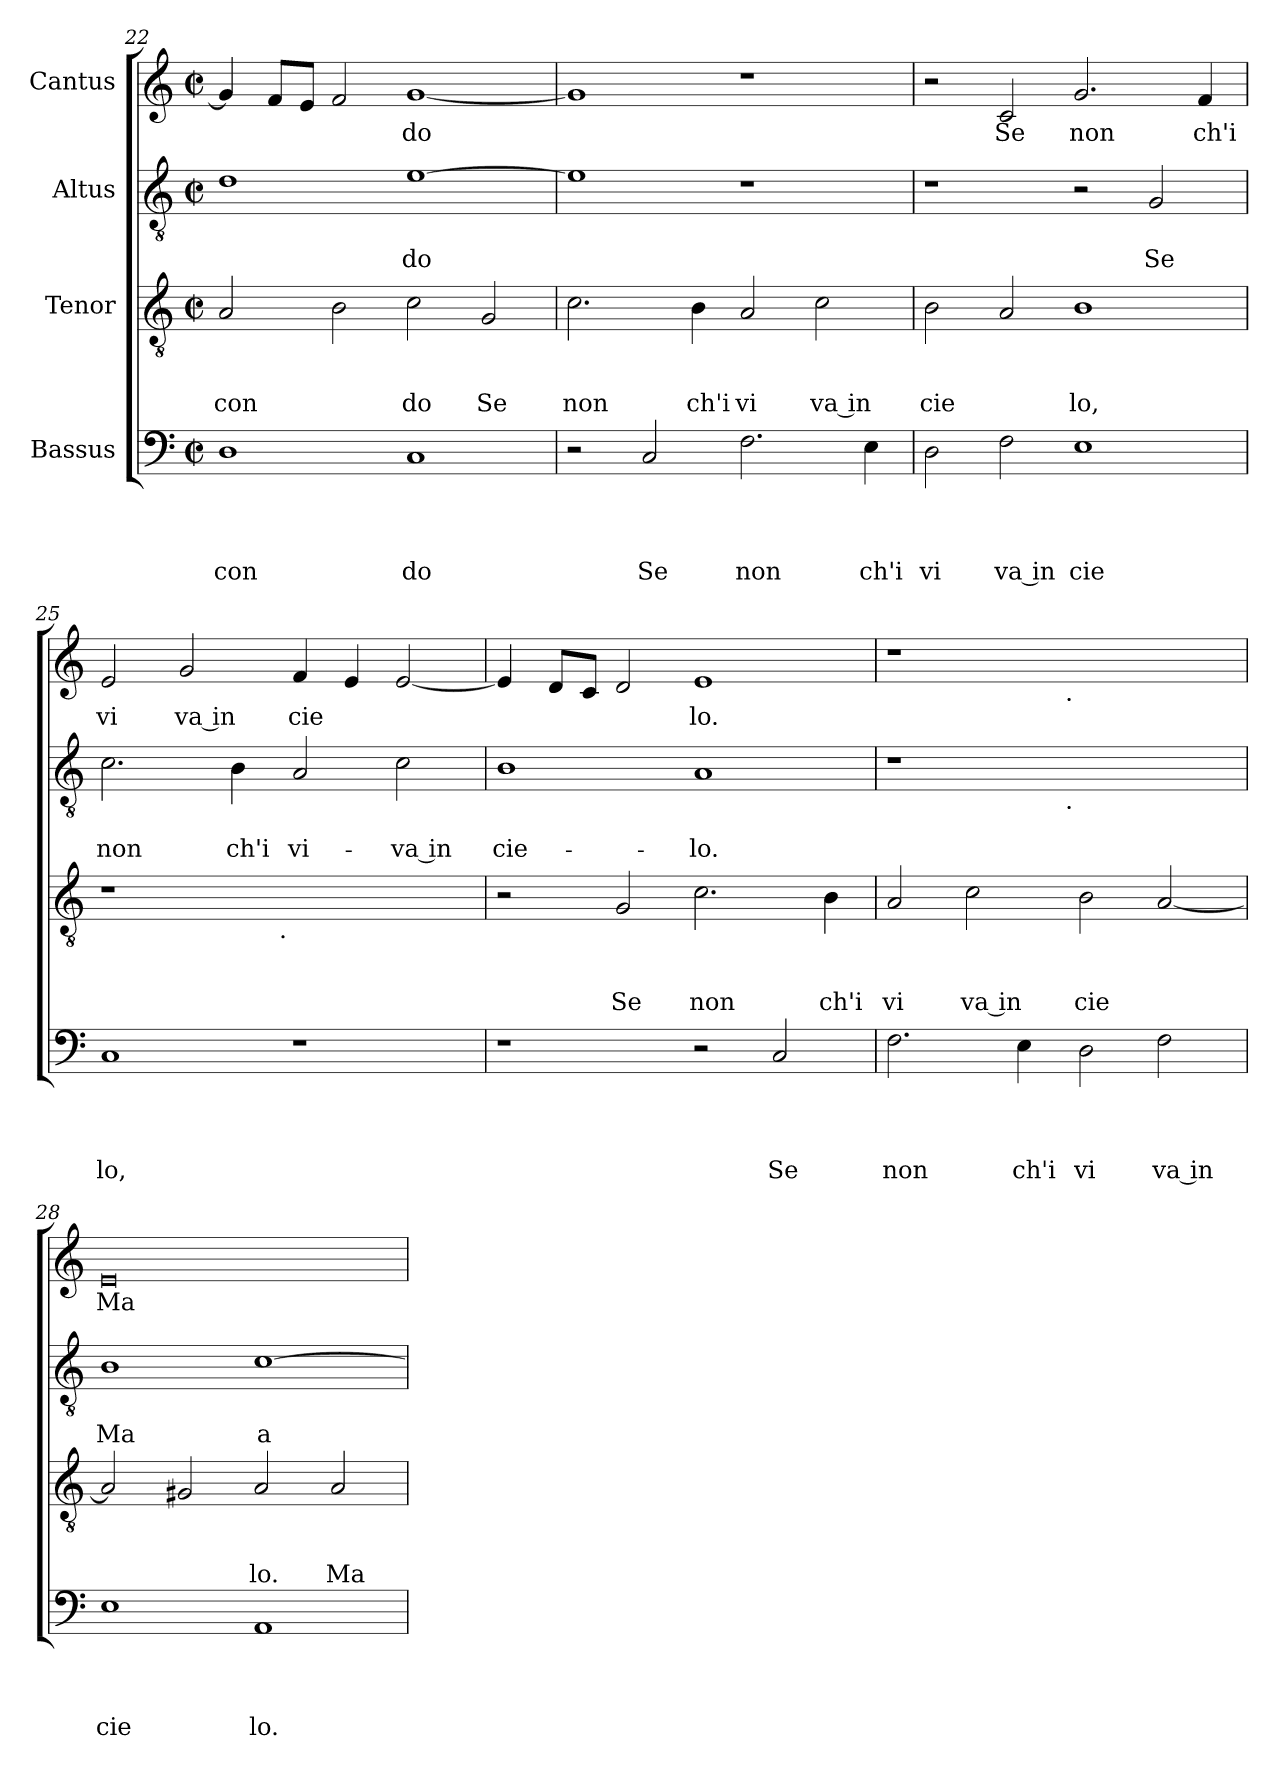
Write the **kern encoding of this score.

**kern	**text	**text	**text	**text	**kern	**text	**text	**text	**kern	**text	**text	**kern	**text
*part4	*part4	*part4	*part4	*part4	*part3	*part3	*part3	*part3	*part2	*part2	*part2	*part1	*part1
*staff4	*staff4	*staff4	*staff4	*staff4	*staff3	*staff3	*staff3	*staff3	*staff2	*staff2	*staff2	*staff1	*staff1
*I"Bassus	*	*	*	*	*I"Tenor	*	*	*	*I"Altus	*	*	*I"Cantus	*
*clefF4	*	*	*	*	*clefGv2	*	*	*	*clefGv2	*	*	*clefG2	*
*k[]	*	*	*	*	*k[]	*	*	*	*k[]	*	*	*k[]	*
*C:	*	*	*	*	*C:	*	*	*	*C:	*	*	*C:	*
*M2/2	*	*	*	*	*M2/2	*	*	*	*M2/2	*	*	*M2/2	*
*met(c|)	*	*	*	*	*met(c|)	*	*	*	*met(c|)	*	*	*met(c|)	*
=22	=22	=22	=22	=22	=22	=22	=22	=22	=22	=22	=22	=22	=22
!	!	!	!	!LO:LY:b	!	!	!	!LO:LY:b	!	!	!	!	!
1D	.	.	.	con	2A/	.	.	con	1d	.	.	4g/]	.
.	.	.	.	.	.	.	.	.	.	.	.	8f/L	.
.	.	.	.	.	.	.	.	.	.	.	.	8e/J	.
.	.	.	.	.	2B\	.	.	.	.	.	.	2f/	.
!	!	!	!	!LO:LY:b	!	!	!	!LO:LY:b	!	!	!LO:LY:b	!	!LO:LY:b
1C	.	.	.	do	2c\	.	.	do	[>1e	.	-do	[<1g	do
!	!	!	!	!	!	!	!	!LO:LY:b	!	!	!	!	!
.	.	.	.	.	2G/	.	.	Se	.	.	.	.	.
=23	=23	=23	=23	=23	=23	=23	=23	=23	=23	=23	=23	=23	=23
!	!	!	!	!	!	!	!	!LO:LY:b	!	!	!	!	!
2r	.	.	.	.	2.c\	.	.	non	1e]	.	.	1g]	.
!	!	!	!	!LO:LY:b	!	!	!	!	!	!	!	!	!
2C/	.	.	.	Se	.	.	.	.	.	.	.	.	.
!	!	!	!	!	!	!	!	!LO:LY:b	!	!	!	!	!
.	.	.	.	.	4B\	.	.	ch'i	.	.	.	.	.
!	!	!	!	!LO:LY:b	!	!	!	!LO:LY:b	!	!	!	!	!
2.F\	.	.	.	non	2A/	.	.	vi	1r	.	.	1r	.
!	!	!	!	!	!	!	!	!LO:LY:b:rj	!	!	!	!	!
.	.	.	.	.	2c\	.	.	va in	.	.	.	.	.
!	!	!	!	!LO:LY:b	!	!	!	!	!	!	!	!	!
4E\	.	.	.	ch'i	.	.	.	.	.	.	.	.	.
=24	=24	=24	=24	=24	=24	=24	=24	=24	=24	=24	=24	=24	=24
!	!	!	!	!LO:LY:b	!	!	!	!LO:LY:b	!	!	!	!	!
2D\	.	.	.	vi	2B\	.	.	cie	1r	.	.	2r	.
!	!	!	!	!LO:LY:b:rj	!	!	!	!	!	!	!	!	!LO:LY:b
2F\	.	.	.	va in	2A/	.	.	.	.	.	.	2c/	Se
!	!	!	!	!LO:LY:b	!	!	!	!LO:LY:b	!	!	!	!	!LO:LY:b
1E	.	.	.	cie	1B	.	.	lo,	2r	.	.	2.g/	non
!	!	!	!	!	!	!	!	!	!	!	!LO:LY:b	!	!
.	.	.	.	.	.	.	.	.	2G/	.	Se	.	.
!	!	!	!	!	!	!	!	!	!	!	!	!	!LO:LY:b
.	.	.	.	.	.	.	.	.	.	.	.	4f/	ch'i
=25	=25	=25	=25	=25	=25	=25	=25	=25	=25	=25	=25	=25	=25
!	!	!	!	!LO:LY:b	!	!	!	!	!	!	!LO:LY:b	!	!LO:LY:b
*	*	*	*	*	*^	*	*	*	*	*	*	*	*
1C	.	.	.	lo,	1r	2ryy	.	.	.	2.c\	.	non	2e/	vi
!	!	!	!	!	!	!	!	!	!	!	!	!	!	!LO:LY:b:rj
.	.	.	.	.	.	4...ryy	.	.	.	.	.	.	2g/	va in
!	!	!	!	!	!	!	!	!	!	!	!	!LO:LY:b	!	!
.	.	.	.	.	.	.	.	.	.	4B\	.	ch'i	.	.
!	!	!	!	!	!	!LO:TX:b:t=.	!	!	!	!	!	!	!	!
.	.	.	.	.	.	1ryy	.	.	.	.	.	.	.	.
!	!	!	!	!	!	!	!	!	!	!	!	!LO:LY:b	!	!LO:LY:b
1r	.	.	.	.	1ryy	.	.	.	.	2A/	.	vi-	4f/	cie
.	.	.	.	.	.	.	.	.	.	.	.	.	4e/	.
!	!	!	!	!	!	!	!	!	!	!	!	!LO:LY:b:rj	!	!
.	.	.	.	.	.	.	.	.	.	2c\	.	-va in	[<2e/	.
.	.	.	.	.	.	32ryy	.	.	.	.	.	.	.	.
!!LO:LB:g=z
=26	=26	=26	=26	=26	=26	=26	=26	=26	=26	=26	=26	=26	=26	=26
!	!	!	!	!	!	!	!	!	!	!	!	!LO:LY:b	!	!
*	*	*	*	*	*v	*v	*	*	*	*	*	*	*	*
1r	.	.	.	.	2r	.	.	.	1B	.	cie-	4e/]	.
.	.	.	.	.	.	.	.	.	.	.	.	8d/L	.
.	.	.	.	.	.	.	.	.	.	.	.	8c/J	.
!	!	!	!	!	!	!	!	!LO:LY:b	!	!	!	!	!
.	.	.	.	.	2G/	.	.	Se	.	.	.	2d/	.
!	!	!	!	!	!	!	!	!LO:LY:b	!	!	!LO:LY:b	!	!LO:LY:b
2r	.	.	.	.	2.c\	.	.	non	1A	.	-lo.	1e	lo.
!	!	!	!	!LO:LY:b	!	!	!	!	!	!	!	!	!
2C/	.	.	.	Se	.	.	.	.	.	.	.	.	.
!	!	!	!	!	!	!	!	!LO:LY:b	!	!	!	!	!
.	.	.	.	.	4B\	.	.	ch'i	.	.	.	.	.
=27	=27	=27	=27	=27	=27	=27	=27	=27	=27	=27	=27	=27	=27
!	!	!	!	!LO:LY:b	!	!	!	!LO:LY:b	!	!	!	!	!
*	*	*	*	*	*	*	*	*	*^	*	*	*^	*
2.F\	.	.	.	non	2A/	.	.	vi	1r	2ryy	.	.	1r	2ryy	.
!	!	!	!	!	!	!	!	!LO:LY:b:rj	!	!	!	!	!	!	!
.	.	.	.	.	2c\	.	.	va in	.	4...ryy	.	.	.	4...ryy	.
!	!	!	!	!LO:LY:b	!	!	!	!	!	!	!	!	!	!	!
4E\	.	.	.	ch'i	.	.	.	.	.	.	.	.	.	.	.
!	!	!	!	!	!	!	!	!	!	!	!	!	!	!LO:TX:b:t=.	!
!	!	!	!	!	!	!	!	!	!	!LO:TX:b:t=.	!	!	!	!	!
.	.	.	.	.	.	.	.	.	.	1ryy	.	.	.	1ryy	.
!	!	!	!	!LO:LY:b	!	!	!	!LO:LY:b	!	!	!	!	!	!	!
2D\	.	.	.	vi	2B\	.	.	cie	1ryy	.	.	.	1ryy	.	.
!	!	!	!	!LO:LY:b:rj	!	!	!	!	!	!	!	!	!	!	!
2F\	.	.	.	va in	[<2A/	.	.	.	.	.	.	.	.	.	.
.	.	.	.	.	.	.	.	.	.	32ryy	.	.	.	32ryy	.
=28	=28	=28	=28	=28	=28	=28	=28	=28	=28	=28	=28	=28	=28	=28	=28
!	!	!	!	!LO:LY:b	!	!	!	!	!	!	!	!LO:LY:b	!	!	!LO:LY:b
*	*	*	*	*	*	*	*	*	*v	*v	*	*	*	*	*
*	*	*	*	*	*	*	*	*	*	*	*	*v	*v	*
1E	.	.	.	cie	2A/]	.	.	.	1B	.	Ma	0e	Ma
.	.	.	.	.	2G#/	.	.	.	.	.	.	.	.
!	!	!	!	!LO:LY:b	!	!	!	!LO:LY:b	!	!	!LO:LY:b:rj	!	!
1AA	.	.	.	lo.	2A/	.	.	lo.	[>1c	.	a-	.	.
!	!	!	!	!	!	!	!	!LO:LY:b	!	!	!	!	!
.	.	.	.	.	2A/	.	.	Ma	.	.	.	.	.
=	=	=	=	=	=	=	=	=	=	=	=	=	=
*-	*-	*-	*-	*-	*-	*-	*-	*-	*-	*-	*-	*-	*-
